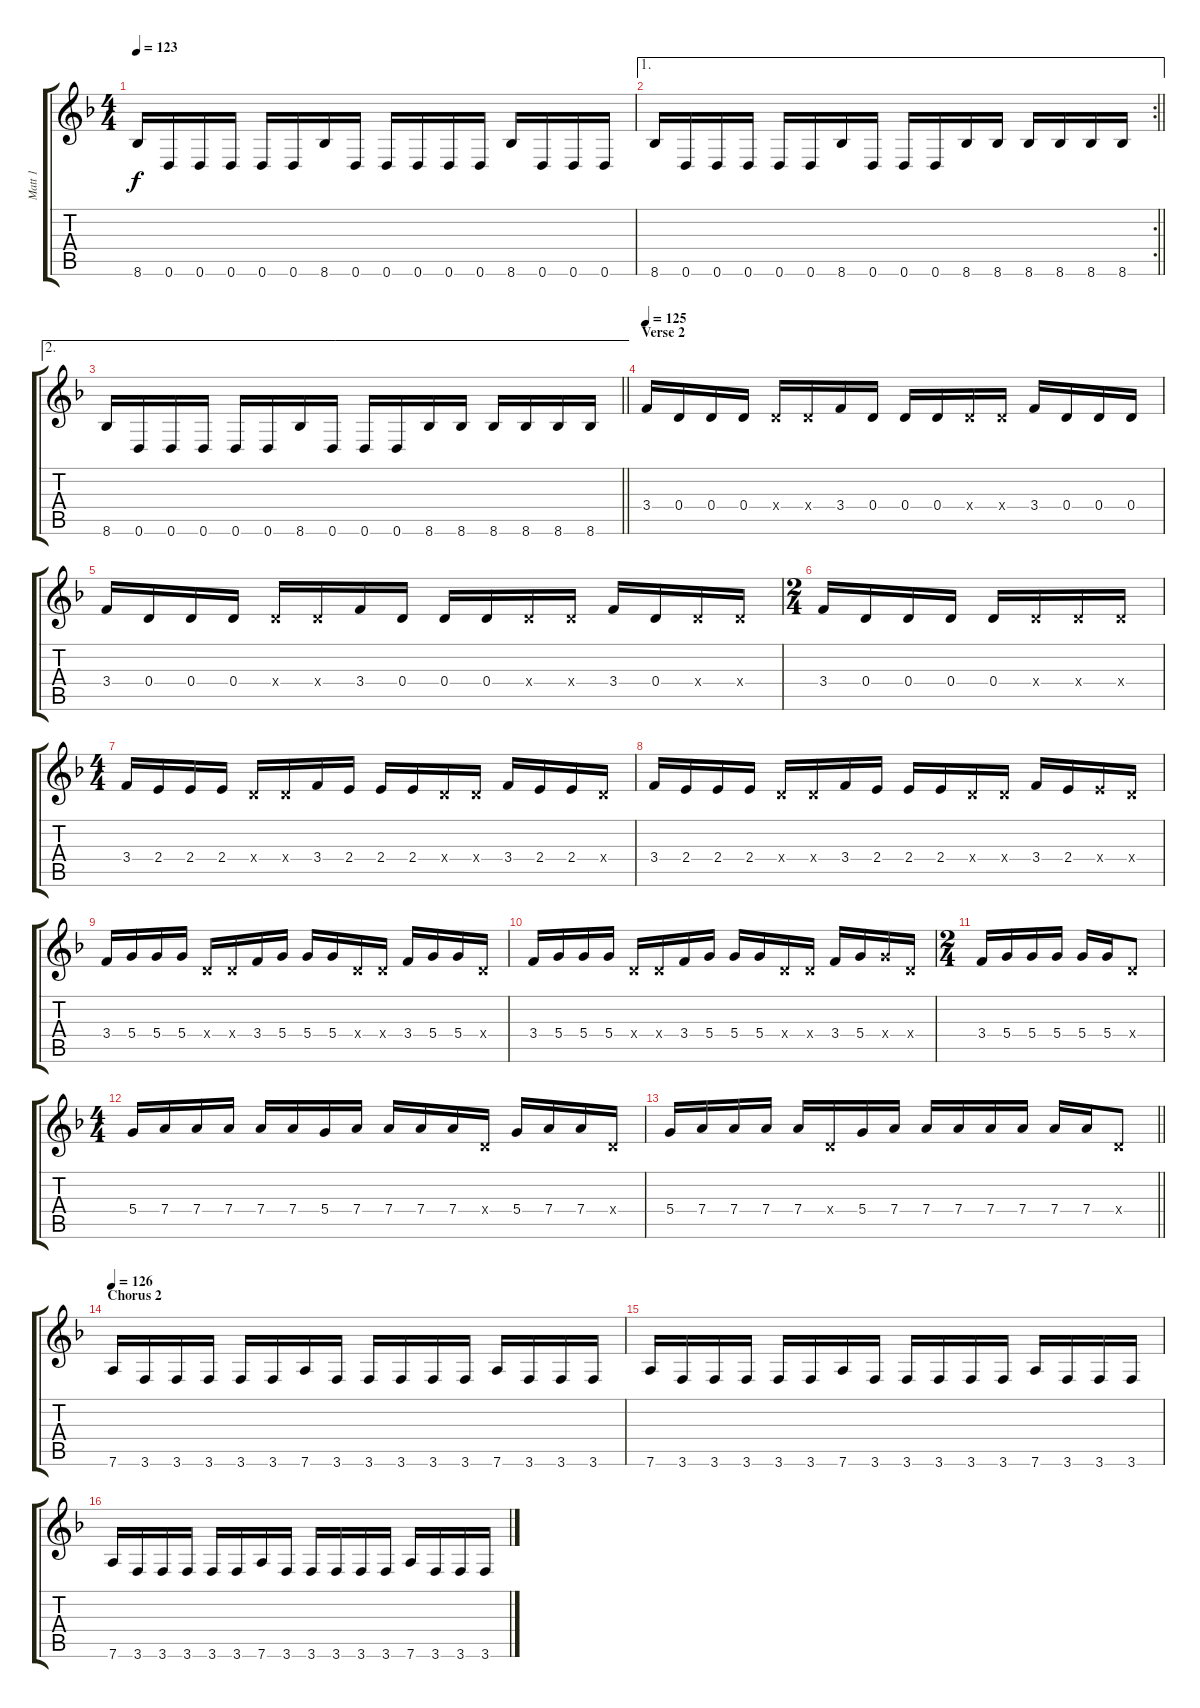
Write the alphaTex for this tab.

\track ("Matt 1" "Matt 1") {instrument overdrivenguitar}
\staff {score tabs}
\tuning (E4 B3 G3 D3 A2 D2) {hide}
\ts (4 4)
\tempo 123
\clef g2
\ks f
8.6.16{dy f} 0.6.16 0.6.16 0.6.16 0.6.16 0.6.16 8.6.16 0.6.16 0.6.16 0.6.16 0.6.16 0.6.16 8.6.16 0.6.16 0.6.16 0.6.16 |
\ae 1
\rc 2
\barLineRight lightlight
8.6.16 0.6.16 0.6.16 0.6.16 0.6.16 0.6.16 8.6.16 0.6.16 0.6.16 0.6.16 8.6.16 8.6.16 8.6.16 8.6.16 8.6.16 8.6.16 |
\ae 2
\barLineRight lightlight
8.6.16 0.6.16 0.6.16 0.6.16 0.6.16 0.6.16 8.6.16 0.6.16 0.6.16 0.6.16 8.6.16 8.6.16 8.6.16 8.6.16 8.6.16 8.6.16 |
\section ("" "Verse 2")
\tempo 125
3.4.16 0.4.16 0.4.16 0.4.16 0.4{x}.16 0.4{x}.16 3.4.16 0.4.16 0.4.16 0.4.16 0.4{x}.16 0.4{x}.16 3.4.16 0.4.16 0.4.16 0.4.16 |
3.4.16 0.4.16 0.4.16 0.4.16 0.4{x}.16 0.4{x}.16 3.4.16 0.4.16 0.4.16 0.4.16 0.4{x}.16 0.4{x}.16 3.4.16 0.4.16 0.4{x}.16 0.4{x}.16 |
\ts (2 4)
3.4.16 0.4.16 0.4.16 0.4.16 0.4.16 0.4{x}.16 0.4{x}.16 0.4{x}.16 |
\ts (4 4)
3.4.16 2.4.16 2.4.16 2.4.16 0.4{x}.16 0.4{x}.16 3.4.16 2.4.16 2.4.16 2.4.16 0.4{x}.16 0.4{x}.16 3.4.16 2.4.16 2.4.16 0.4{x}.16 |
3.4.16 2.4.16 2.4.16 2.4.16 0.4{x}.16 0.4{x}.16 3.4.16 2.4.16 2.4.16 2.4.16 0.4{x}.16 0.4{x}.16 3.4.16 2.4.16 2.4{x}.16 0.4{x}.16 |
3.4.16 5.4.16 5.4.16 5.4.16 0.4{x}.16 0.4{x}.16 3.4.16 5.4.16 5.4.16 5.4.16 0.4{x}.16 0.4{x}.16 3.4.16 5.4.16 5.4.16 0.4{x}.16 |
3.4.16 5.4.16 5.4.16 5.4.16 0.4{x}.16 0.4{x}.16 3.4.16 5.4.16 5.4.16 5.4.16 0.4{x}.16 0.4{x}.16 3.4.16 5.4.16 5.4{x}.16 0.4{x}.16 |
\ts (2 4)
3.4.16 5.4.16 5.4.16 5.4.16 5.4.16 5.4.16 0.4{x}.8 |
\ts (4 4)
5.4.16 7.4.16 7.4.16 7.4.16 7.4.16 7.4.16 5.4.16 7.4.16 7.4.16 7.4.16 7.4.16 0.4{x}.16 5.4.16 7.4.16 7.4.16 0.4{x}.16 |
\barLineRight lightlight
5.4.16 7.4.16 7.4.16 7.4.16 7.4.16 0.4{x}.16 5.4.16 7.4.16 7.4.16 7.4.16 7.4.16 7.4.16 7.4.16 7.4.16 0.4{x}.8 |
\section ("" "Chorus 2")
\tempo 126
7.6.16 3.6.16 3.6.16 3.6.16 3.6.16 3.6.16 7.6.16 3.6.16 3.6.16 3.6.16 3.6.16 3.6.16 7.6.16 3.6.16 3.6.16 3.6.16 |
7.6.16 3.6.16 3.6.16 3.6.16 3.6.16 3.6.16 7.6.16 3.6.16 3.6.16 3.6.16 3.6.16 3.6.16 7.6.16 3.6.16 3.6.16 3.6.16 |
7.6.16 3.6.16 3.6.16 3.6.16 3.6.16 3.6.16 7.6.16 3.6.16 3.6.16 3.6.16 3.6.16 3.6.16 7.6.16 3.6.16 3.6.16 3.6.16
